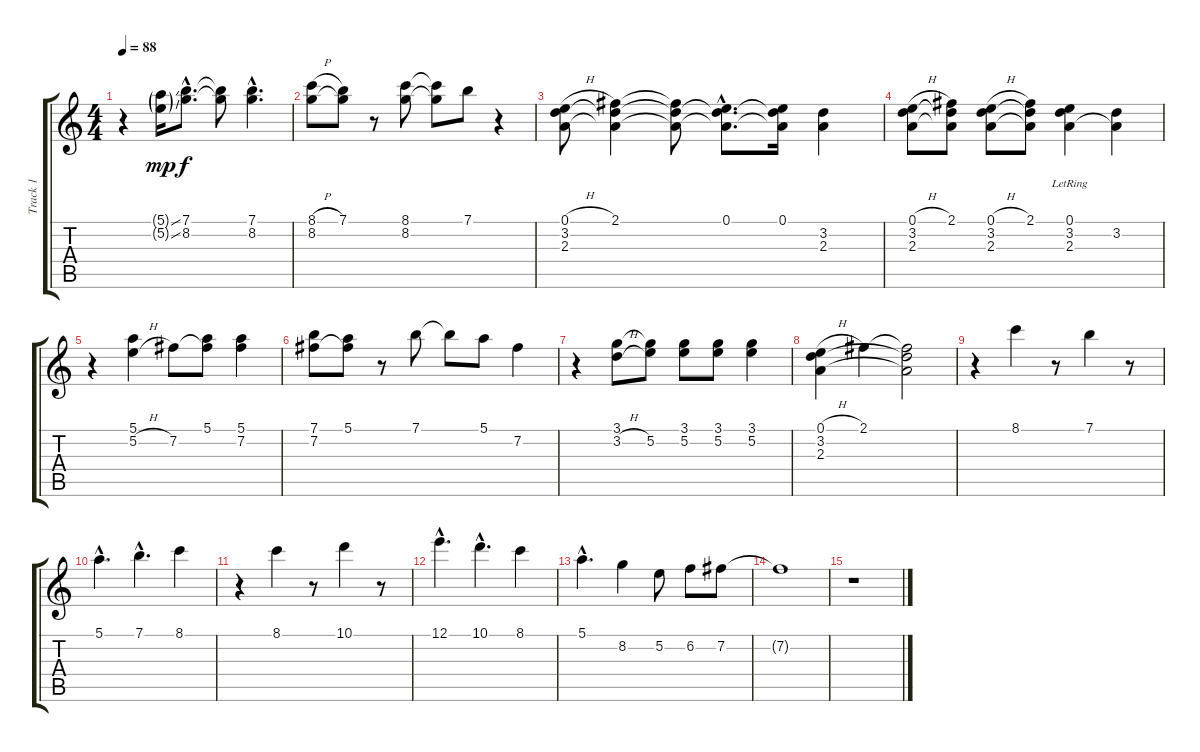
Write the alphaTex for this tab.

\track ("Track 1" "Track 1") {instrument acousticguitarnylon}
\staff {score tabs}
\tuning (E4 B3 G3 D3 A2 E2) {hide}
\ts (4 4)
\tempo 88
\clef g2
\ks c
r.4{dy f} (5.1{ss g} 5.2{ss g}).16{dy mp} (7.1{hac} 8.2{hac}).8{d dy f} (7.1{t} 8.2{t}).8 (7.1{hac} 8.2{hac}).4{d} |
(8.1{h} 8.2).8 (7.1 8.2{t}).8 r.8 (8.1 8.2).8 (8.1{t} 8.2{t}).8 7.1.8 r.4 |
(0.1{h} 3.2 2.3).8 (2.1 3.2{t} 2.3{t}).4 (2.1{t} 3.2{t} 2.3{t}).8 (0.1{hac} 3.2{hac t} 2.3{hac t}).8{d} (0.1 3.2{t} 2.3{t}).16 (3.2 2.3).4 |
(0.1{h} 3.2 2.3).8 (2.1 3.2{t} 2.3{t}).8 (0.1{h} 3.2 2.3).8 (2.1 3.2{t} 2.3{t}).8 (0.1 3.2{lr} 2.3).4 (3.2 2.3{t}).4 |
r.4 (5.1 5.2{h}).4 7.2.8 (5.1 7.2{t}).8 (5.1 7.2).4 |
(7.1 7.2).8 (5.1 7.2{t}).8 r.8 7.1.8 7.1{t}.8 5.1.8 7.2.4 |
r.4 (3.1 3.2{h}).8 (3.1{t} 5.2).8 (3.1 5.2).8 (3.1 5.2).8 (3.1 5.2).4 |
(0.1{h} 3.2 2.3).4 2.1.4 (2.1{t} 3.2{t} 2.3{t}).2 |
r.4 8.1.4 r.8 7.1.4 r.8 |
5.1{hac}.4{d} 7.1{hac}.4{d} 8.1.4 |
r.4 8.1.4 r.8 10.1.4 r.8 |
12.1{hac}.4{d} 10.1{hac}.4{d} 8.1.4 |
5.1{hac}.4{d} 8.2.4 5.2.8 6.2.8 7.2.8 |
7.2{t}.1 |
r.1
